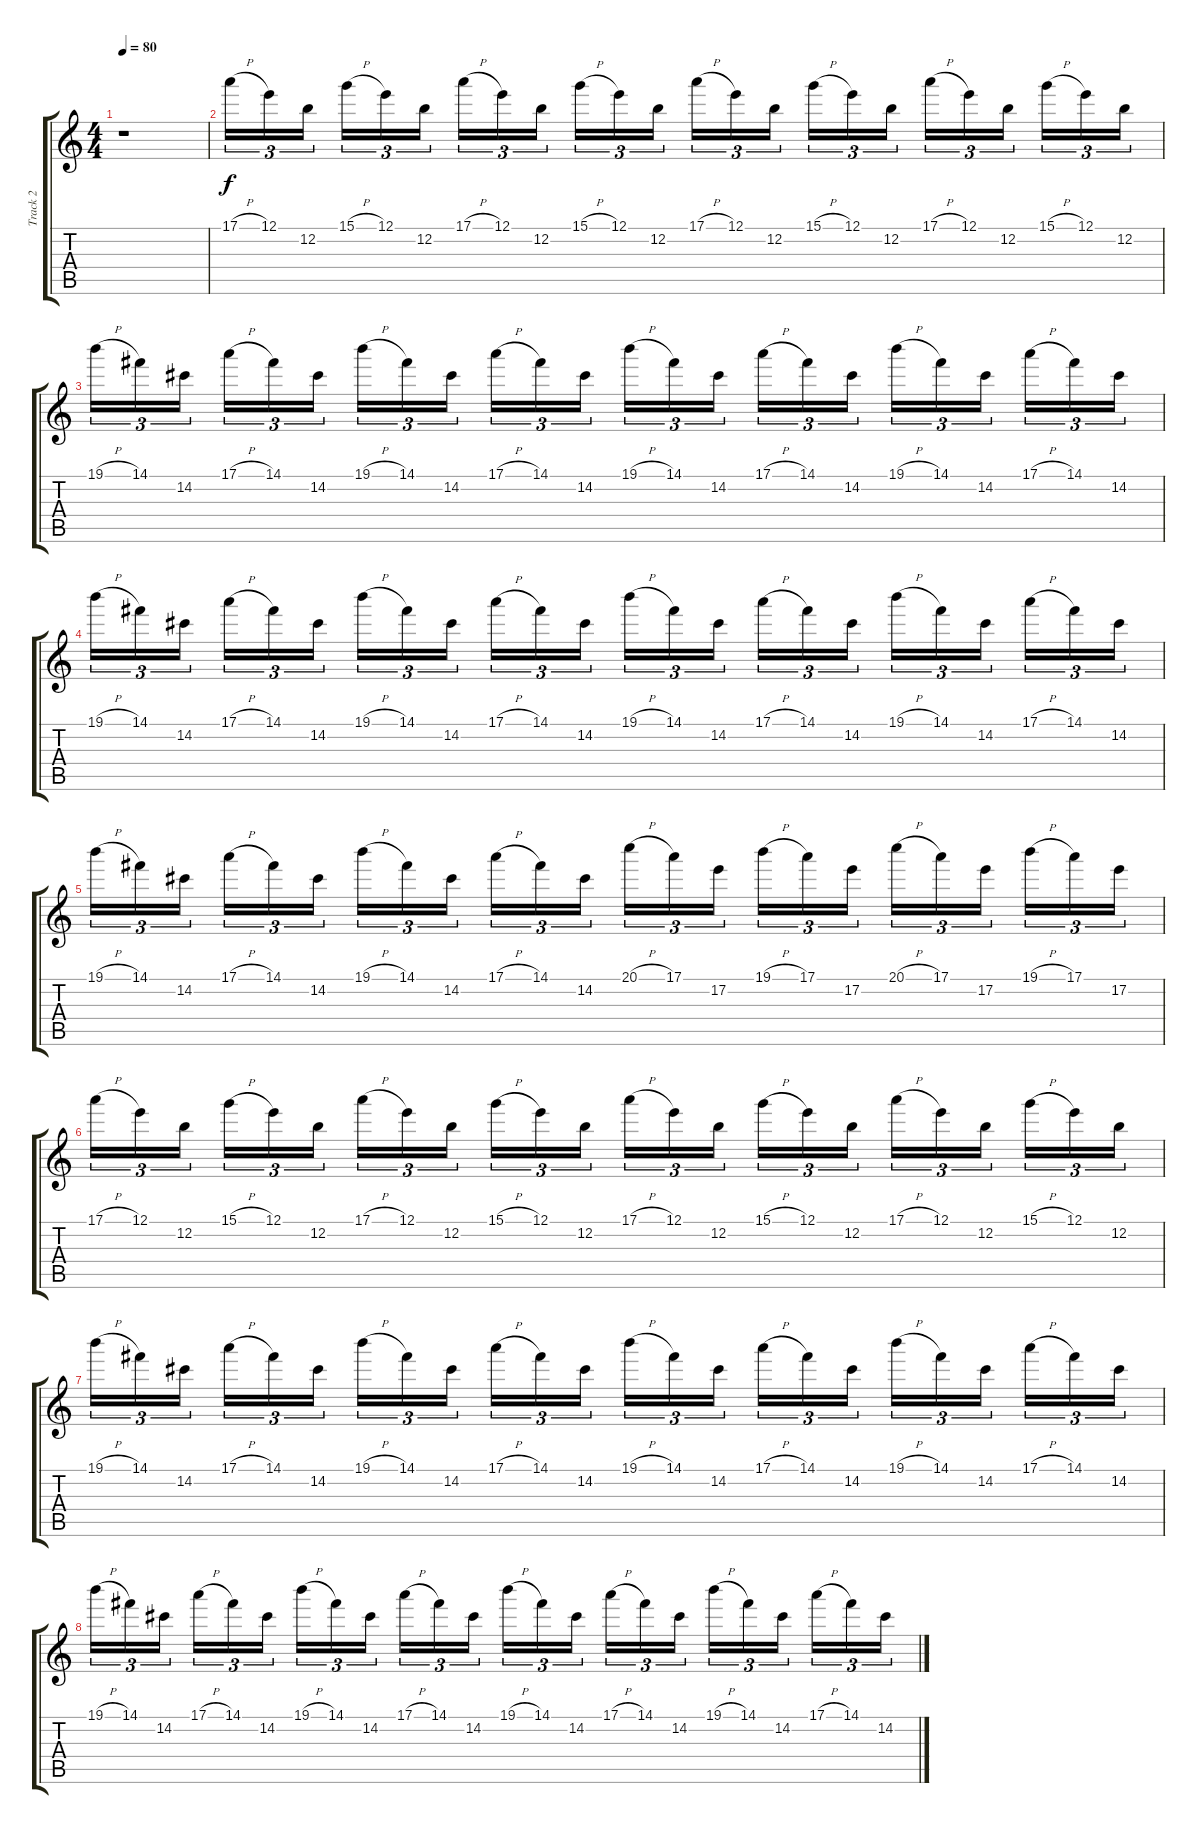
\track ("Track 2" "Track 2") {instrument overdrivenguitar}
\staff {score tabs}
\tuning (E4 B3 G3 D3 A2 E2) {hide}
\ts (4 4)
\tempo 80
\clef g2
\ks c
r.1{dy f} |
17.1{h}.16{tu (3 2)} 12.1.16{tu (3 2)} 12.2.16{tu (3 2)} 15.1{h}.16{tu (3 2)} 12.1.16{tu (3 2)} 12.2.16{tu (3 2)} 17.1{h}.16{tu (3 2)} 12.1.16{tu (3 2)} 12.2.16{tu (3 2)} 15.1{h}.16{tu (3 2)} 12.1.16{tu (3 2)} 12.2.16{tu (3 2)} 17.1{h}.16{tu (3 2)} 12.1.16{tu (3 2)} 12.2.16{tu (3 2)} 15.1{h}.16{tu (3 2)} 12.1.16{tu (3 2)} 12.2.16{tu (3 2)} 17.1{h}.16{tu (3 2)} 12.1.16{tu (3 2)} 12.2.16{tu (3 2)} 15.1{h}.16{tu (3 2)} 12.1.16{tu (3 2)} 12.2.16{tu (3 2)} |
19.1{h}.16{tu (3 2)} 14.1.16{tu (3 2)} 14.2.16{tu (3 2)} 17.1{h}.16{tu (3 2)} 14.1.16{tu (3 2)} 14.2.16{tu (3 2)} 19.1{h}.16{tu (3 2)} 14.1.16{tu (3 2)} 14.2.16{tu (3 2)} 17.1{h}.16{tu (3 2)} 14.1.16{tu (3 2)} 14.2.16{tu (3 2)} 19.1{h}.16{tu (3 2)} 14.1.16{tu (3 2)} 14.2.16{tu (3 2)} 17.1{h}.16{tu (3 2)} 14.1.16{tu (3 2)} 14.2.16{tu (3 2)} 19.1{h}.16{tu (3 2)} 14.1.16{tu (3 2)} 14.2.16{tu (3 2)} 17.1{h}.16{tu (3 2)} 14.1.16{tu (3 2)} 14.2.16{tu (3 2)} |
19.1{h}.16{tu (3 2)} 14.1.16{tu (3 2)} 14.2.16{tu (3 2)} 17.1{h}.16{tu (3 2)} 14.1.16{tu (3 2)} 14.2.16{tu (3 2)} 19.1{h}.16{tu (3 2)} 14.1.16{tu (3 2)} 14.2.16{tu (3 2)} 17.1{h}.16{tu (3 2)} 14.1.16{tu (3 2)} 14.2.16{tu (3 2)} 19.1{h}.16{tu (3 2)} 14.1.16{tu (3 2)} 14.2.16{tu (3 2)} 17.1{h}.16{tu (3 2)} 14.1.16{tu (3 2)} 14.2.16{tu (3 2)} 19.1{h}.16{tu (3 2)} 14.1.16{tu (3 2)} 14.2.16{tu (3 2)} 17.1{h}.16{tu (3 2)} 14.1.16{tu (3 2)} 14.2.16{tu (3 2)} |
19.1{h}.16{tu (3 2)} 14.1.16{tu (3 2)} 14.2.16{tu (3 2)} 17.1{h}.16{tu (3 2)} 14.1.16{tu (3 2)} 14.2.16{tu (3 2)} 19.1{h}.16{tu (3 2)} 14.1.16{tu (3 2)} 14.2.16{tu (3 2)} 17.1{h}.16{tu (3 2)} 14.1.16{tu (3 2)} 14.2.16{tu (3 2)} 20.1{h}.16{tu (3 2)} 17.1.16{tu (3 2)} 17.2.16{tu (3 2)} 19.1{h}.16{tu (3 2)} 17.1.16{tu (3 2)} 17.2.16{tu (3 2)} 20.1{h}.16{tu (3 2)} 17.1.16{tu (3 2)} 17.2.16{tu (3 2)} 19.1{h}.16{tu (3 2)} 17.1.16{tu (3 2)} 17.2.16{tu (3 2)} |
17.1{h}.16{tu (3 2)} 12.1.16{tu (3 2)} 12.2.16{tu (3 2)} 15.1{h}.16{tu (3 2)} 12.1.16{tu (3 2)} 12.2.16{tu (3 2)} 17.1{h}.16{tu (3 2)} 12.1.16{tu (3 2)} 12.2.16{tu (3 2)} 15.1{h}.16{tu (3 2)} 12.1.16{tu (3 2)} 12.2.16{tu (3 2)} 17.1{h}.16{tu (3 2)} 12.1.16{tu (3 2)} 12.2.16{tu (3 2)} 15.1{h}.16{tu (3 2)} 12.1.16{tu (3 2)} 12.2.16{tu (3 2)} 17.1{h}.16{tu (3 2)} 12.1.16{tu (3 2)} 12.2.16{tu (3 2)} 15.1{h}.16{tu (3 2)} 12.1.16{tu (3 2)} 12.2.16{tu (3 2)} |
19.1{h}.16{tu (3 2)} 14.1.16{tu (3 2)} 14.2.16{tu (3 2)} 17.1{h}.16{tu (3 2)} 14.1.16{tu (3 2)} 14.2.16{tu (3 2)} 19.1{h}.16{tu (3 2)} 14.1.16{tu (3 2)} 14.2.16{tu (3 2)} 17.1{h}.16{tu (3 2)} 14.1.16{tu (3 2)} 14.2.16{tu (3 2)} 19.1{h}.16{tu (3 2)} 14.1.16{tu (3 2)} 14.2.16{tu (3 2)} 17.1{h}.16{tu (3 2)} 14.1.16{tu (3 2)} 14.2.16{tu (3 2)} 19.1{h}.16{tu (3 2)} 14.1.16{tu (3 2)} 14.2.16{tu (3 2)} 17.1{h}.16{tu (3 2)} 14.1.16{tu (3 2)} 14.2.16{tu (3 2)} |
19.1{h}.16{tu (3 2)} 14.1.16{tu (3 2)} 14.2.16{tu (3 2)} 17.1{h}.16{tu (3 2)} 14.1.16{tu (3 2)} 14.2.16{tu (3 2)} 19.1{h}.16{tu (3 2)} 14.1.16{tu (3 2)} 14.2.16{tu (3 2)} 17.1{h}.16{tu (3 2)} 14.1.16{tu (3 2)} 14.2.16{tu (3 2)} 19.1{h}.16{tu (3 2)} 14.1.16{tu (3 2)} 14.2.16{tu (3 2)} 17.1{h}.16{tu (3 2)} 14.1.16{tu (3 2)} 14.2.16{tu (3 2)} 19.1{h}.16{tu (3 2)} 14.1.16{tu (3 2)} 14.2.16{tu (3 2)} 17.1{h}.16{tu (3 2)} 14.1.16{tu (3 2)} 14.2.16{tu (3 2)}
